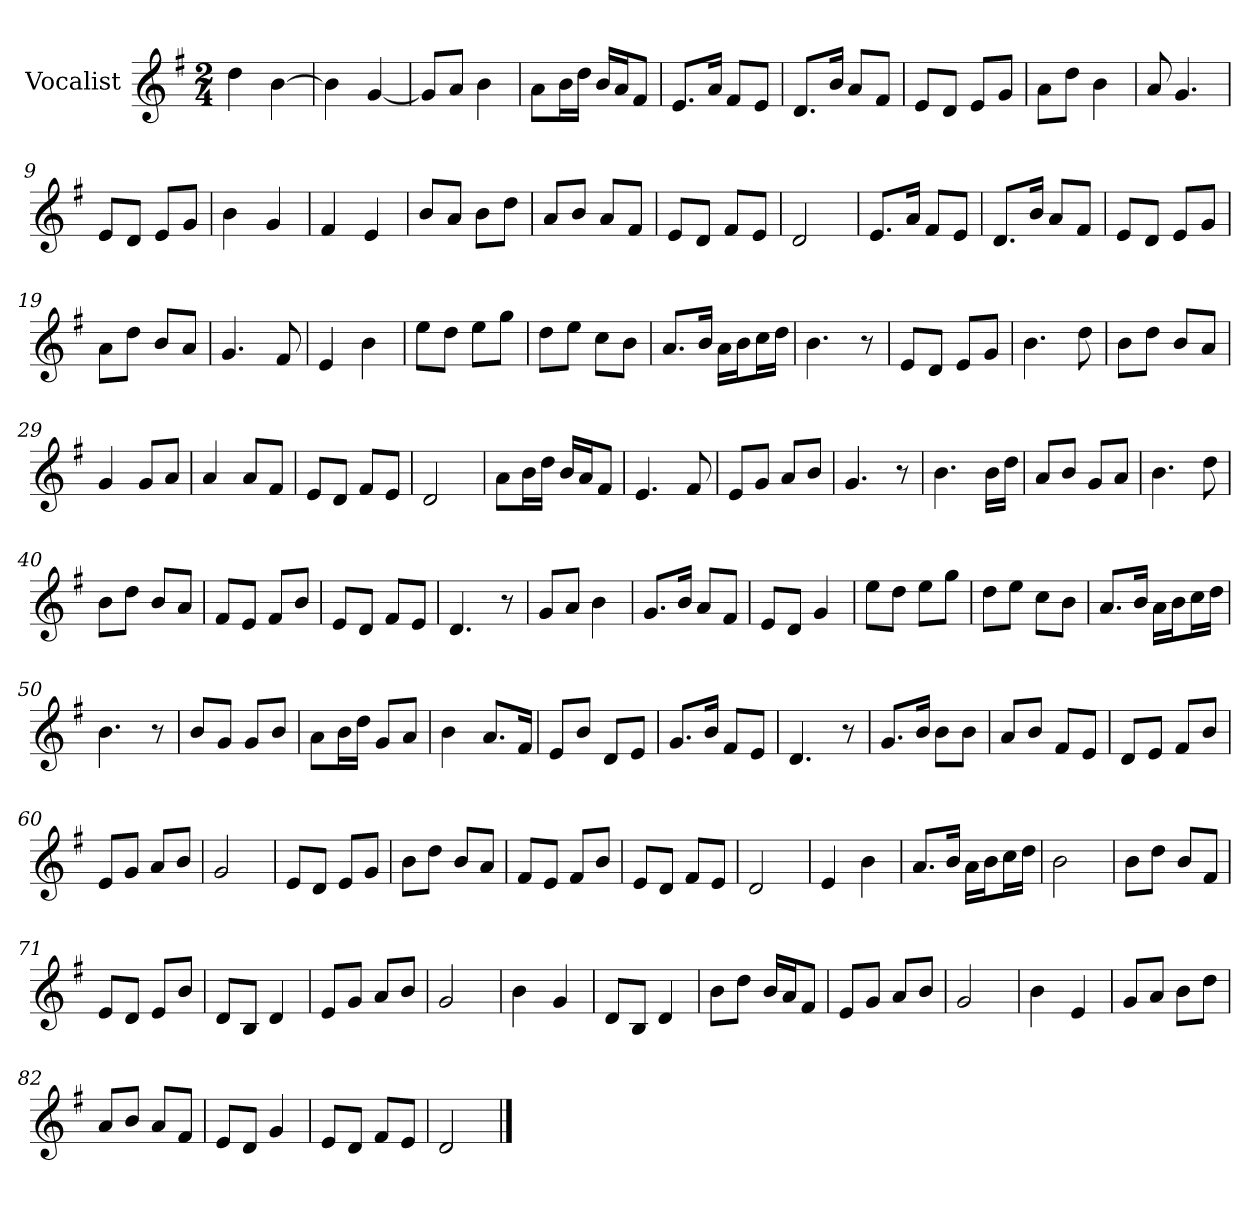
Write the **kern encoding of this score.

**kern
*part1
*staff1
*I"Vocalist
*k[f#]
*G:
*M2/4
=
4dd
[4b
=1
4b]
[4g
=2
8gL]
8aJ
4b
=3
8aL
16bL
16ddJJ
16bLL
16aJ
8f#J
=4
8.eL
16aJk
8f#L
8eJ
=5
8.dL
16bJk
8aL
8f#J
=6
8eL
8dJ
8eL
8gJ
=7
8aL
8ddJ
4b
=8
8a
4.g
=9
8eL
8dJ
8eL
8gJ
=10
4b
4g
=11
4f#
4e
=12
8bL
8aJ
8bL
8ddJ
=13
8aL
8bJ
8aL
8f#J
=14
8eL
8dJ
8f#L
8eJ
=15
2d
=16
8.eL
16aJk
8f#L
8eJ
=17
8.dL
16bJk
8aL
8f#J
=18
8eL
8dJ
8eL
8gJ
=19
8aL
8ddJ
8bL
8aJ
=20
4.g
8f#
=21
4e
4b
=22
8eeL
8ddJ
8eeL
8ggJ
=23
8ddL
8eeJ
8ccL
8bJ
=24
8.aL
16bJk
16aLL
16bJ
16ccL
16ddJJ
=25
4.b
8r
=26
8eL
8dJ
8eL
8gJ
=27
4.b
8dd
=28
8bL
8ddJ
8bL
8aJ
=29
4g
8gL
8aJ
=30
4a
8aL
8f#J
=31
8eL
8dJ
8f#L
8eJ
=32
2d
=33
8aL
16bL
16ddJJ
16bLL
16aJ
8f#J
=34
4.e
8f#
=35
8eL
8gJ
8aL
8bJ
=36
4.g
8r
=37
4.b
16bLL
16ddJJ
=38
8aL
8bJ
8gL
8aJ
=39
4.b
8dd
=40
8bL
8ddJ
8bL
8aJ
=41
8f#L
8eJ
8f#L
8bJ
=42
8eL
8dJ
8f#L
8eJ
=43
4.d
8r
=44
8gL
8aJ
4b
=45
8.gL
16bJk
8aL
8f#J
=46
8eL
8dJ
4g
=47
8eeL
8ddJ
8eeL
8ggJ
=48
8ddL
8eeJ
8ccL
8bJ
=49
8.aL
16bJk
16aLL
16bJ
16ccL
16ddJJ
=50
4.b
8r
=51
8bL
8gJ
8gL
8bJ
=52
8aL
16bL
16ddJJ
8gL
8aJ
=53
4b
8.aL
16f#Jk
=54
8eL
8bJ
8dL
8eJ
=55
8.gL
16bJk
8f#L
8eJ
=56
4.d
8r
=57
8.gL
16bJk
8bL
8bJ
=58
8aL
8bJ
8f#L
8eJ
=59
8dL
8eJ
8f#L
8bJ
=60
8eL
8gJ
8aL
8bJ
=61
2g
=62
8eL
8dJ
8eL
8gJ
=63
8bL
8ddJ
8bL
8aJ
=64
8f#L
8eJ
8f#L
8bJ
=65
8eL
8dJ
8f#L
8eJ
=66
2d
=67
4e
4b
=68
8.aL
16bJk
16aLL
16bJ
16ccL
16ddJJ
=69
2b
=70
8bL
8ddJ
8bL
8f#J
=71
8eL
8dJ
8eL
8bJ
=72
8dL
8BJ
4d
=73
8eL
8gJ
8aL
8bJ
=74
2g
=75
4b
4g
=76
8dL
8BJ
4d
=77
8bL
8ddJ
16bLL
16aJ
8f#J
=78
8eL
8gJ
8aL
8bJ
=79
2g
=80
4b
4e
=81
8gL
8aJ
8bL
8ddJ
=82
8aL
8bJ
8aL
8f#J
=83
8eL
8dJ
4g
=84
8eL
8dJ
8f#L
8eJ
=85
2d
==
*-
